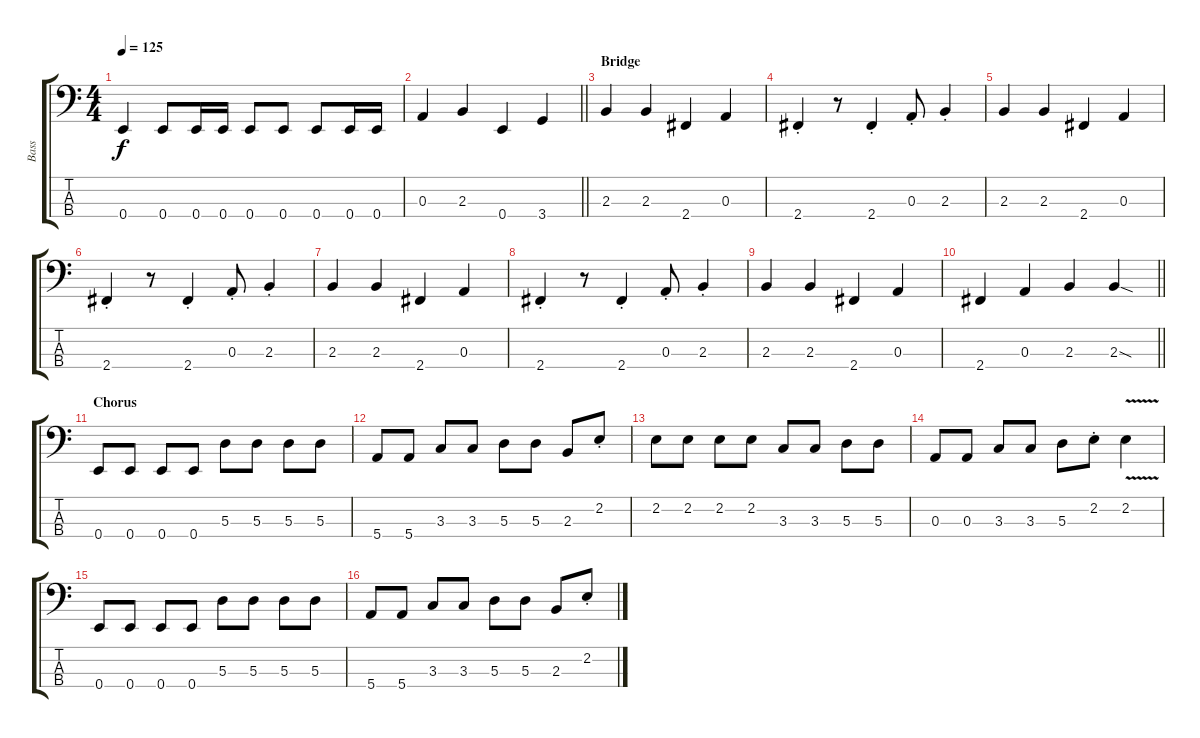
\track ("Bass" "Bass") {instrument electricbasspick}
\staff {score tabs}
\tuning (G2 D2 A1 E1) {hide}
\ts (4 4)
\tempo 125
\clef f4
\ks c
0.4.4{dy f} 0.4.8 0.4.16 0.4.16 0.4.8 0.4.8 0.4.8 0.4.16 0.4.16 |
\barLineRight lightlight
0.3.4 2.3.4 0.4.4 3.4.4 |
\section ("" "Bridge")
2.3.4{volume 14} 2.3.4 2.4.4 0.3.4 |
2.4{st}.4 r.8 2.4{st}.4 0.3{st}.8 2.3{st}.4 |
2.3.4 2.3.4 2.4.4 0.3.4 |
2.4{st}.4 r.8 2.4{st}.4 0.3{st}.8 2.3{st}.4 |
2.3.4 2.3.4 2.4.4 0.3.4 |
2.4{st}.4 r.8 2.4{st}.4 0.3{st}.8 2.3{st}.4 |
2.3.4 2.3.4 2.4.4 0.3.4 |
\barLineRight lightlight
2.4.4 0.3.4 2.3.4 2.3{sod}.4 |
\section ("" "Chorus")
0.4.8 0.4.8 0.4.8 0.4.8 5.3.8 5.3.8 5.3.8 5.3.8 |
5.4.8 5.4.8 3.3.8 3.3.8 5.3.8 5.3.8 2.3.8 2.2{st}.8 |
2.2.8 2.2.8 2.2.8 2.2.8 3.3.8 3.3.8 5.3.8 5.3.8 |
0.3.8 0.3.8 3.3.8 3.3.8 5.3.8 2.2{st}.8 2.2{v}.4 |
0.4.8 0.4.8 0.4.8 0.4.8 5.3.8 5.3.8 5.3.8 5.3.8 |
5.4.8 5.4.8 3.3.8 3.3.8 5.3.8 5.3.8 2.3.8 2.2{st}.8
